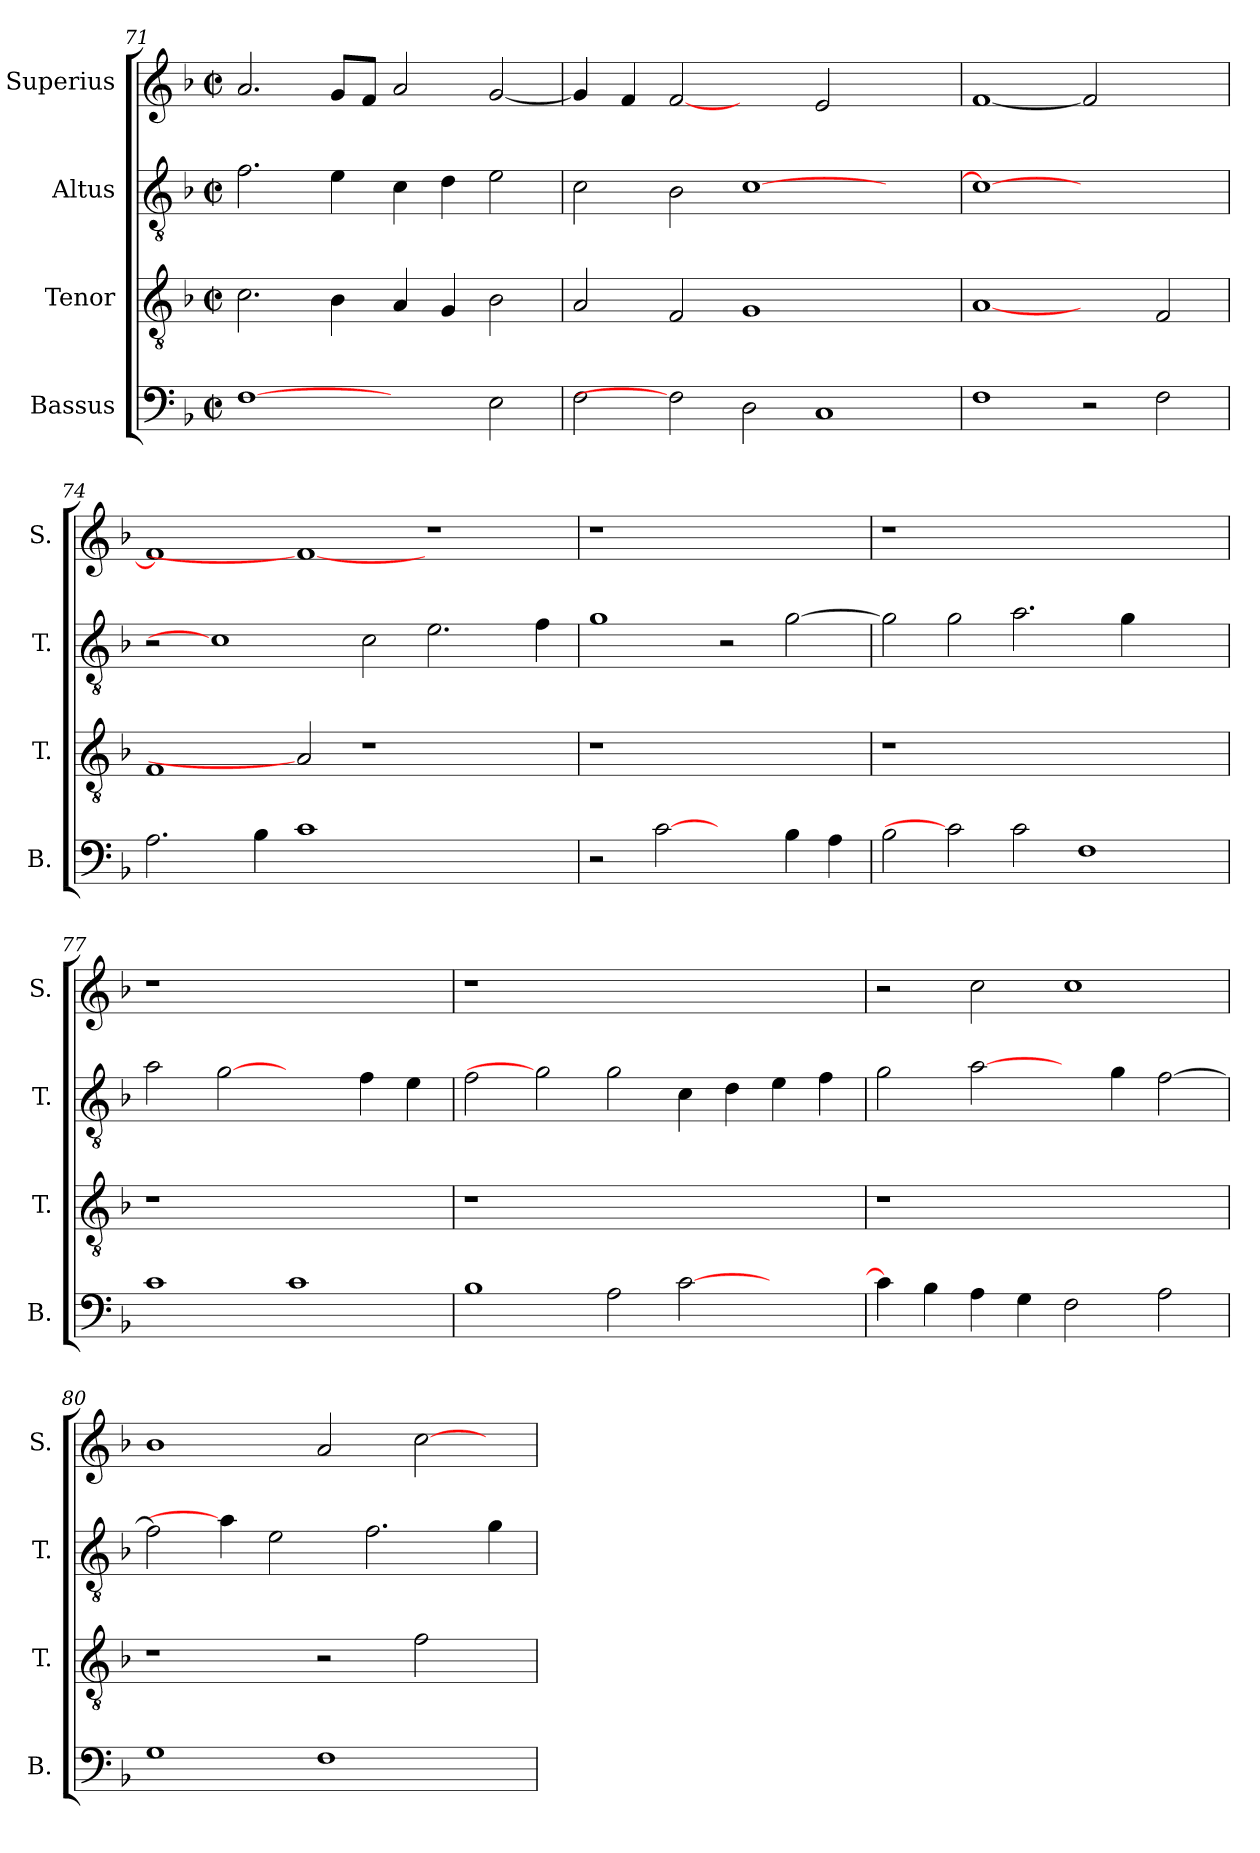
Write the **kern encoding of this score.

**kern	**kern	**kern	**kern
*part4	*part3	*part2	*part1
*staff4	*staff3	*staff2	*staff1
*I"Bassus	*I"Tenor	*I"Altus	*I"Superius
*I'B.	*I'T.	*I'T.	*I'S.
*clefF4	*clefGv2	*clefGv2	*clefG2
*	*ITrd7c12	*ITrd7c12	*
*k[b-]	*k[b-]	*k[b-]	*k[b-]
*F:	*F:	*F:	*F:
*M2/2	*M2/2	*M2/2	*M2/2
*met(c|)	*met(c|)	*met(c|)	*met(c|)
=71	=71	=71	=71
[1Fi	2.Ci\	2.Fi\	2.ai/
.	4BB-i\	4Ei\	8gi/L
.	.	.	8fi/J
2ryy	4AAi/	4Ci\	2ai/
.	4GGi/	4Di\	.
2Ei\	2BB-i\	2Ei\	[<2gi/
!!LO:PB:g=z
=72	=72	=72	=72
2Fi\	2AAi/	2Ci\	4gi/]
.	.	.	4fi/
2Fi]	2FFi/	2BB-i\	[2fi
2Di\	1GGi	[>1Ci	2ryy
1Ci	.	.	2ei/
.	2ryy	2ryy	2ryy
=73	=73	=73	=73
1Fi	[1AAi	1Ci_>	[<1fi
2r	2ryy	1ryy	2fi]
2Fi\	2FFi/	.	2ryy
=74	=74	=74	=74
2.Ai\	1FFi	2r	1fi]
.	.	1Ci]	.
4B-i\	.	.	.
1ci	2AAi]	.	1fi_
.	1r	2Ci\	.
1ryy	.	2.Ei\	1r
.	2ryy	.	.
.	.	4Fi\	.
=75	=75	=75	=75
!	!LO:N:vis=1	!	!LO:N:vis=1
2r	1r	1Gi	1r
[2ci	.	.	.
2ryy	1ryy	2r	1ryy
4B-i\	.	[>2Gi\	.
4Ai\	.	.	.
=76	=76	=76	=76
!	!LO:N:vis=1	!	!LO:N:vis=1
2B-i\	1r	2Gi\]	1r
2ci]	.	2Gi\	.
2ci\	1.ryy	2.Ai\	1.ryy
1Fi	.	.	.
.	.	4Gi\	.
.	.	2ryy	.
!!LO:LB:g=z
=77	=77	=77	=77
!	!LO:N:vis=1	!	!LO:N:vis=1
1ci	1r	2Ai\	1r
.	.	[2Gi	.
1ci	1ryy	2ryy	1ryy
.	.	4Fi\	.
.	.	4Ei\	.
=78	=78	=78	=78
!	!LO:N:vis=1	!	!LO:N:vis=1
1B-i	1r	2Fi\	1r
.	.	2Gi]	.
2Ai\	1.ryy	2Gi\	1.ryy
[>2ci\	.	4Ci\	.
.	.	4Di\	.
2ryy	.	4Ei\	.
.	.	4Fi\	.
=79	=79	=79	=79
!	!LO:N:vis=1	!	!
4ci\]	1r	2Gi\	2r
4B-i\	.	.	.
4Ai\	.	[2Ai\	2cci\
4Gi\	.	.	.
2Fi\	1ryy	4ryy	1cci
.	.	4Gi\	.
2Ai\	.	[>2Fi\	.
=80	=80	=80	=80
1Gi	1r	2Fi\]	1b-i
.	.	4Ai\]	.
.	.	2Ei\	.
1Fi	2r	.	2ai/
.	.	2.Fi\	.
.	2Fi\	.	[>2cci\
4ryy	4ryy	4Gi\	4ryy
=	=	=	=
*-	*-	*-	*-
